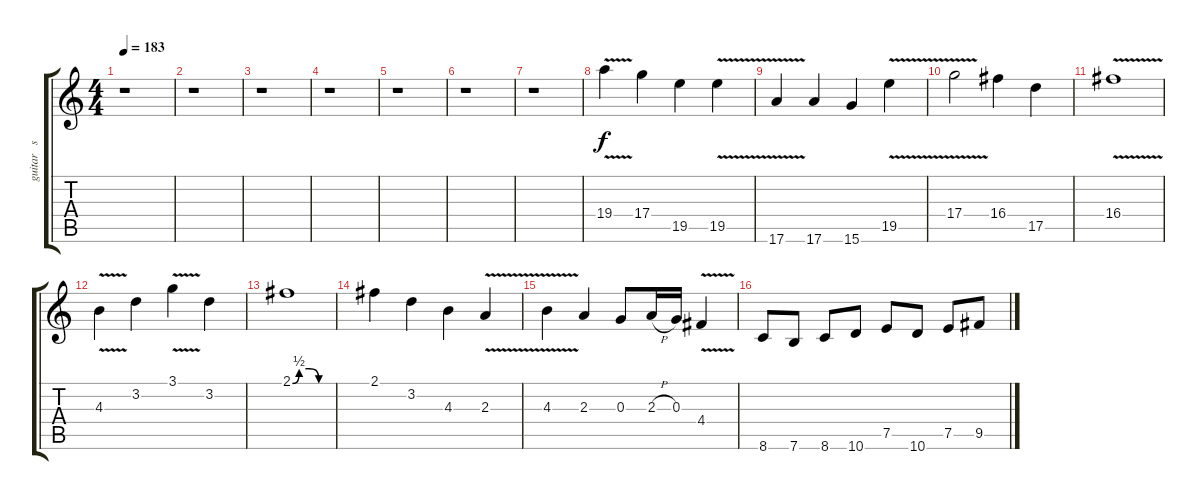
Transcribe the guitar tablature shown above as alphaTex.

\track ("guitar   solo    two" "guitar   s") {instrument overdrivenguitar}
\staff {score tabs}
\tuning (E4 B3 G3 D3 A2 E2) {hide}
\ts (4 4)
\tempo 183
\clef g2
\ks c
r.1{dy f} |
r.1 |
r.1 |
r.1 |
r.1 |
r.1 |
r.1 |
19.4{v}.4 17.4.4 19.5.4 19.5{v}.4 |
17.6{v}.4 17.6.4 15.6.4 19.5{v}.4 |
17.4{v}.2 16.4.4 17.5.4 |
16.4{v}.1 |
4.3{v}.4 3.2.4 3.1{v}.4 3.2.4 |
2.1{be (custom 0 0 10 2 25 2 40 0 60 0)}.1 |
2.1.4 3.2.4 4.3.4 2.3{v}.4 |
4.3{v}.4 2.3.4 0.3.8 2.3{h}.16 0.3.16 4.4{v}.4 |
8.6.8 7.6.8 8.6.8 10.6.8 7.5.8 10.6.8 7.5.8 9.5.8
